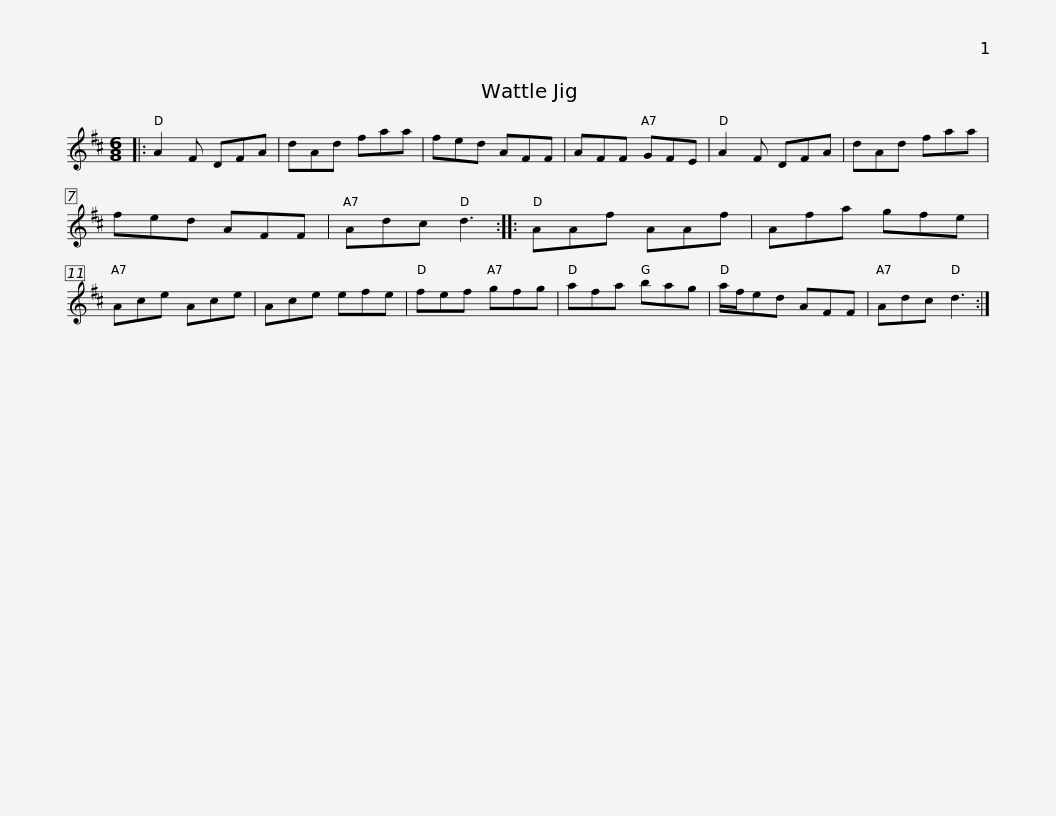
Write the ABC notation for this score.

X:1
L:1/8
M:6/8
I:linebreak $
K:D
V:1 treble
V:1
|: A2 F DFA | dAd faa | fed AFF | AFF GFE | A2 F DFA | %5
 dAd faa | fed AFF |$ Adc d3 :: AAf AAf | Afa gfe | %10
 Ace Ace | Ace efe | fef gfg | afa bag |$ a/f/ed AFF | %15
 Adc d3 :| %16
